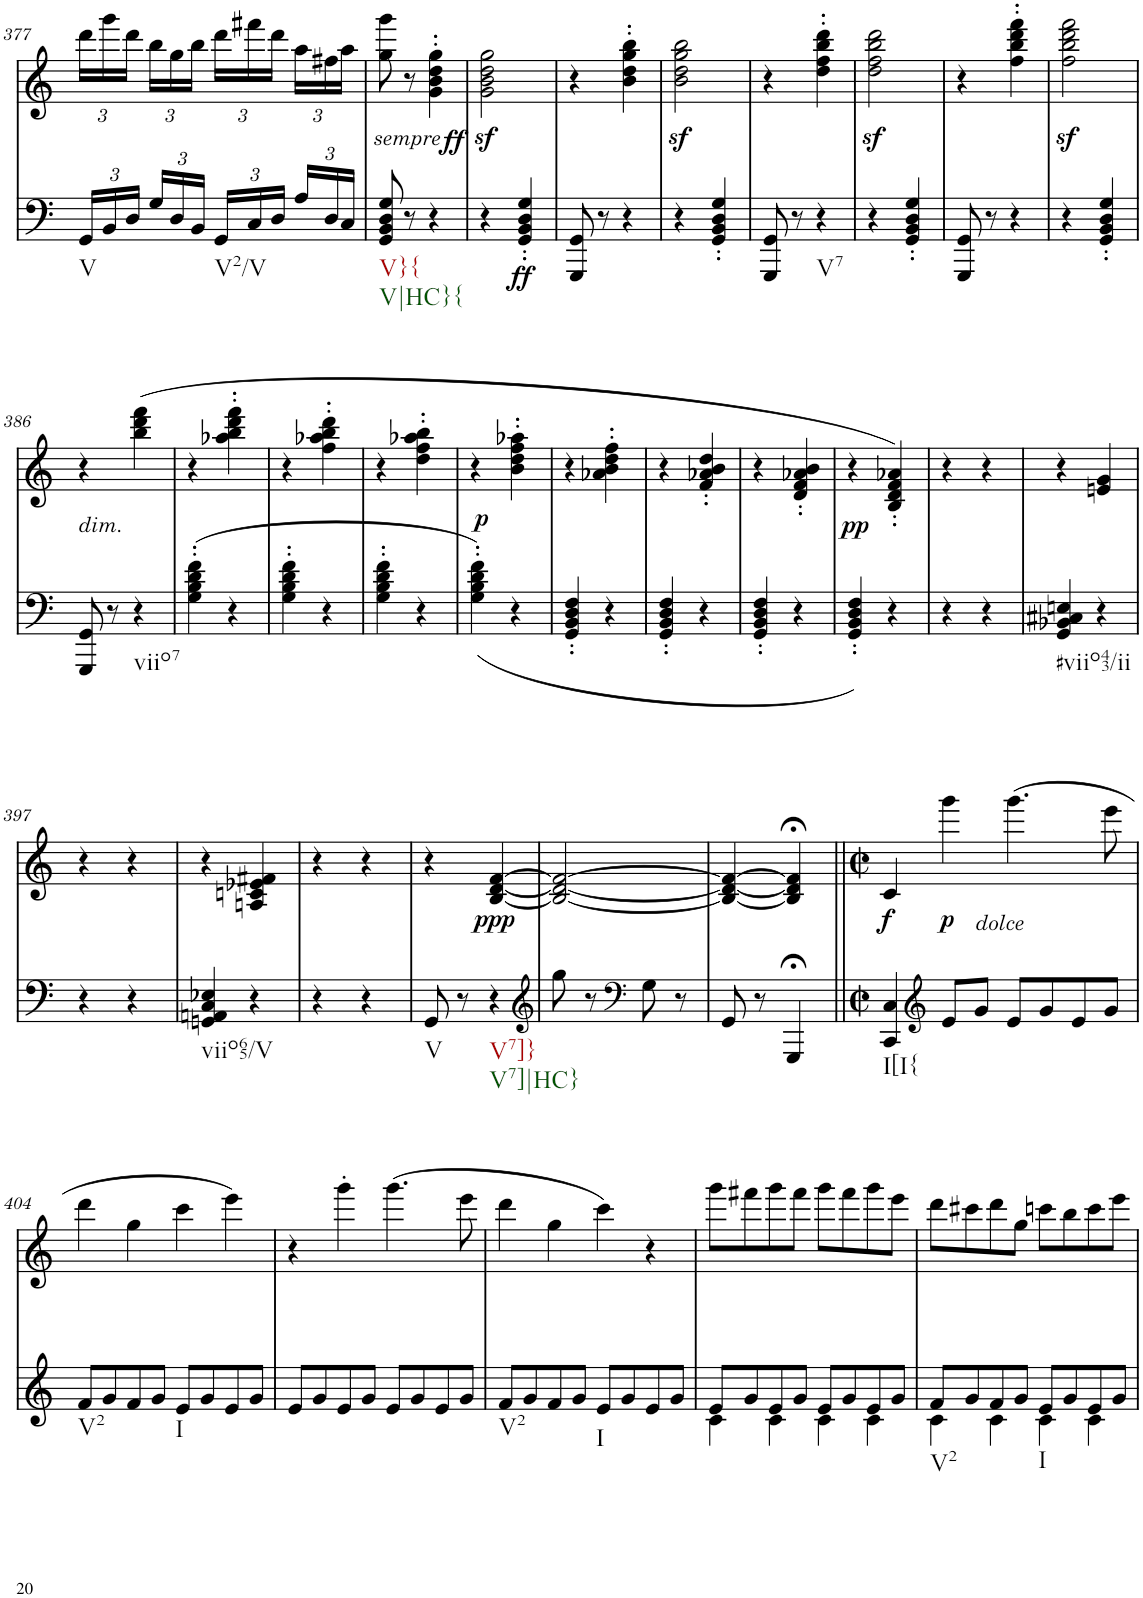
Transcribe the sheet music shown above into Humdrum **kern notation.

**kern	**dynam	**kern	**text	**dynam
*part2	*part2	*part1	*part1	*part1
*staff2	*staff2	*staff1	*staff1	*staff1
*I"piano	*	*I"piano	*	*
*I'Pno	*	*I'Pno	*	*
!!LO:PB:g=z
*clefF4	*	*clefG2	*	*
*k[]	*	*k[]	*	*
*C:	*	*C:	*	*
*M2/4	*	*M2/4	*	*
*Xbrackettup	*	*Xbrackettup	*	*
=377	=377	=377	=377	=377
!LO:TX:b:t=V	!	!	!	!
24GG/LL	.	24ddd\LL	.	.
24BB/	.	24ggg\	.	.
24D/JJ	.	24ddd\JJ	.	.
24G/LL	.	24bb\LL	.	.
24D/	.	24gg\	.	.
24BB/JJ	.	24bb\JJ	.	.
!LO:TX:b:t=V2/V	!	!	!	!
24GG/LL	.	24ddd\LL	.	.
24C/	.	24fff#X\	.	.
24D/JJ	.	24ddd\JJ	.	.
24A/LL	.	24aa\LL	.	.
24D/	.	24ff#X\	.	.
24C/JJ	.	24aa\JJ	.	.
=378	=378	=378	=378	=378
!LO:TX:b:t=V}{	!	!	!	!
!LO:TX:b:t=V|HC}{	!	!	!	!
8GG/ 8BB/ 8D/ 8G/	.	8gg\ 8ggg\	.	.
!	!	!	!	!LO:DY:b
8r	.	8r	.	other-dynamics
!	!	!	!LO:LY:b	!LO:DY:b
4r	.	4g\' 4b\' 4dd\' 4gg\'	ff	ff
=379	=379	=379	=379	=379
4r	.	2g\z< 2b\z< 2dd\z< 2gg\z<	.	.
!	!LO:DY:b	!	!	!
4GG/' 4BB/' 4D/' 4G/'	ff	.	.	.
=380	=380	=380	=380	=380
8GGG/ 8GG/	.	4r	.	.
8r	.	.	.	.
4r	.	4b\' 4dd\' 4gg\' 4bb\'	.	.
=381	=381	=381	=381	=381
4r	.	2b\z< 2dd\z< 2gg\z< 2bb\z<	.	.
4GG/' 4BB/' 4D/' 4G/'	.	.	.	.
=382	=382	=382	=382	=382
8GGG/ 8GG/	.	4r	.	.
8r	.	.	.	.
!LO:TX:b:t=V7	!	!	!	!
4r	.	4dd\' 4ff\' 4bb\' 4ddd\'	.	.
=383	=383	=383	=383	=383
4r	.	2dd\z< 2ff\z< 2bb\z< 2ddd\z<	.	.
4GG/' 4BB/' 4D/' 4G/'	.	.	.	.
=384	=384	=384	=384	=384
8GGG/ 8GG/	.	4r	.	.
8r	.	.	.	.
4r	.	4ff\' 4bb\' 4ddd\' 4fff\'	.	.
=385	=385	=385	=385	=385
!	!	!	!LO:LY:b	!
4r	.	2ff\z< 2bb\z< 2ddd\z< 2fff\z<	>	.
4GG/' 4BB/' 4D/' 4G/'	.	.	.	.
!!LO:LB:g=z
=386	=386	=386	=386	=386
!	!	!LO:TX:b:i:t=dim.	!	!
8GGG/ 8GG/	.	4r	.	.
8r	.	.	.	.
!LO:TX:b:t=viio7	!	!	!	!
4r	.	(4bb\ 4ddd\ 4fff\	.	.
=387	=387	=387	=387	=387
(4G\' 4B\' 4d\' 4f\'	.	4r	.	.
4r	.	4aa-X\' 4bb\' 4ddd\' 4fff\'	.	.
=388	=388	=388	=388	=388
4G\' 4B\' 4d\' 4f\'	.	4r	.	.
4r	.	4ff\' 4aa-X\' 4bb\' 4ddd\'	.	.
=389	=389	=389	=389	=389
4G\' 4B\' 4d\' 4f\'	.	4r	.	.
4r	.	4dd\' 4ff\' 4aa-X\' 4bb\'	.	.
=390	=390	=390	=390	=390
!	!	!	!	!LO:DY:b
(<4G\' 4B\' 4d\' 4f\')	.	4r	.	p
!	!	!	!LO:LY:b	!
4r	.	4b\' 4dd\' 4ff\' 4aa-X\'	p	.
=391	=391	=391	=391	=391
4GG/' 4BB/' 4D/' 4F/'	.	4r	.	.
4r	.	4a-X\' 4b\' 4dd\' 4ff\'	.	.
=392	=392	=392	=392	=392
4GG/' 4BB/' 4D/' 4F/'	.	4r	.	.
4r	.	4f/' 4a-X/' 4b/' 4dd/'	.	.
=393	=393	=393	=393	=393
4GG/' 4BB/' 4D/' 4F/'	.	4r	.	.
4r	.	4d/' 4f/' 4a-X/' 4b/'	.	.
=394	=394	=394	=394	=394
!	!	!	!	!LO:DY:b
4GG/' 4BB/' 4D/' 4F/')	.	4r	.	pp
!	!	!	!LO:LY:b	!
4r	.	4B/' 4d/' 4f/' 4a-X/')	pp	.
=395	=395	=395	=395	=395
4r	.	4r	.	.
4r	.	4r	.	.
=396	=396	=396	=396	=396
!LO:TX:b:t=#viio43/ii	!	!	!	!
4GG/ 4BB-X/ 4C#X/ 4En/	.	4r	.	.
4r	.	4en/ 4g/	.	.
!!LO:LB:g=z
=397	=397	=397	=397	=397
4r	.	4r	.	.
4r	.	4r	.	.
=398	=398	=398	=398	=398
!LO:TX:b:t=viio65/V	!	!	!	!
4GGn/ 4AAn/ 4C/ 4E-X/	.	4r	.	.
4r	.	4An/ 4cn/ 4e-X/ 4f#X/	.	.
=399	=399	=399	=399	=399
4r	.	4r	.	.
4r	.	4r	.	.
=400	=400	=400	=400	=400
!LO:TX:b:t=V	!	!	!	!
8GG/	.	4r	.	.
8r	.	.	.	.
!LO:TX:b:t=V7]}	!	!	!	!
!LO:TX:b:t=V7]|HC}	!	!	!	!
!	!	!	!LO:LY:b	!LO:DY:b
4r	.	[4B/ [4d/ [4f/	ppp	ppp
=401	=401	=401	=401	=401
*clefG2	*	*	*	*
8gg\	.	2B/_ 2d/_ 2f/_	.	.
8r	.	.	.	.
*clefF4	*	*	*	*
8G\	.	.	.	.
8r	.	.	.	.
=402	=402	=402	=402	=402
8GG/	.	4B/_ 4d/_ 4f/_	.	.
8r	.	.	.	.
4GGG;</	.	4B/];< 4d/];< 4f/];<	.	.
=403||	=403||	=403||	=403||	=403||
*M2/2	*	*M2/2	*	*
*met(c|)	*	*met(c|)	*	*
!LO:TX:b:t=I[I{	!	!	!	!
!	!	!	!LO:LY:b	!LO:DY:b
4CC/ 4C/	.	4c/	f	f
*clefG2	*	*	*	*
!	!	!	!LO:LY:b	!LO:DY:b
8e/L	.	4ggg\	p	p
8g/J	.	.	.	.
!	!	!	!	!LO:DY:b
8e/L	.	(4.ggg\	.	other-dynamics
8g/	.	.	.	.
8e/	.	.	.	.
8g/J	.	8eee\	.	.
!!LO:LB:g=z
=404	=404	=404	=404	=404
!LO:TX:b:t=V2	!	!	!	!
8f/L	.	4ddd\	.	.
8g/	.	.	.	.
8f/	.	4gg\	.	.
8g/J	.	.	.	.
!LO:TX:b:t=I	!	!	!	!
8e/L	.	4ccc\	.	.
8g/	.	.	.	.
8e/	.	4eee\)	.	.
8g/J	.	.	.	.
=405	=405	=405	=405	=405
8e/L	.	4r	.	.
8g/	.	.	.	.
8e/	.	4ggg'\	.	.
8g/J	.	.	.	.
8e/L	.	(4.ggg\	.	.
8g/	.	.	.	.
8e/	.	.	.	.
8g/J	.	8eee\	.	.
=406	=406	=406	=406	=406
!LO:TX:b:t=V2	!	!	!	!
8f/L	.	4ddd\	.	.
8g/	.	.	.	.
8f/	.	4gg\	.	.
8g/J	.	.	.	.
!LO:TX:b:t=I	!	!	!	!
8e/L	.	4ccc\)	.	.
8g/	.	.	.	.
8e/	.	4r	.	.
8g/J	.	.	.	.
=407	=407	=407	=407	=407
*^	*	*	*	*
8e/L	4c\	.	8ggg\L	.	.
8g/	.	.	8fff#X\	.	.
8e/	4c\	.	8ggg\	.	.
8g/J	.	.	8fff#\J	.	.
8e/L	4c\	.	8ggg\L	.	.
8g/	.	.	8fff#\	.	.
8e/	4c\	.	8ggg\	.	.
8g/J	.	.	8eee\J	.	.
=408	=408	=408	=408	=408	=408
!LO:TX:b:t=V2	!	!	!	!	!
8f/L	4c\	.	8ddd\L	.	.
8g/	.	.	8ccc#X\	.	.
8f/	4c\	.	8ddd\	.	.
8g/J	.	.	8gg\J	.	.
!LO:TX:b:t=I	!	!	!	!	!
8e/L	4c\	.	8cccn\L	.	.
8g/	.	.	8bb\	.	.
8e/	4c\	.	8ccc\	.	.
8g/J	.	.	8eee\J	.	.
*v	*v	*	*	*	*
=	=	=	=	=
*-	*-	*-	*-	*-
